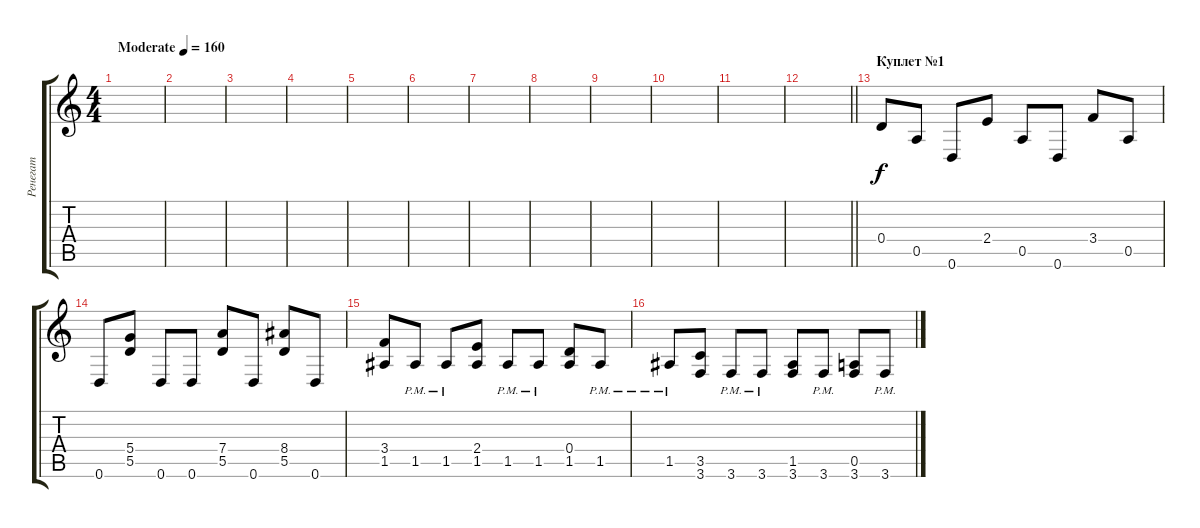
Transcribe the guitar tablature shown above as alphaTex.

\track ("Ренегат" "Ренегат") {instrument distortionguitar}
\staff {score tabs}
\tuning (E4 B3 G3 D3 A2 D2) {hide}
\ts (4 4)
\tempo (160 "Moderate")
\clef g2
\ks c
|
|
|
|
|
|
|
|
|
|
|
\barLineRight lightlight
|
\section ("" "Куплет №1")
0.4.8 0.5.8 0.6.8 2.4.8 0.5.8 0.6.8 3.4.8 0.5.8 |
0.6.8 (5.4 5.5).8 0.6.8 0.6.8 (7.4 5.5).8 0.6.8 (8.4 5.5).8 0.6.8 |
(3.4 1.5).8 1.5{pm}.8 1.5{pm}.8 (2.4 1.5).8 1.5{pm}.8 1.5{pm}.8 (0.4 1.5).8 1.5{pm}.8 |
1.5{pm}.8 (3.5 3.6).8 3.6{pm}.8 3.6{pm}.8 (1.5 3.6).8 3.6{pm}.8 (0.5 3.6).8 3.6{pm}.8
